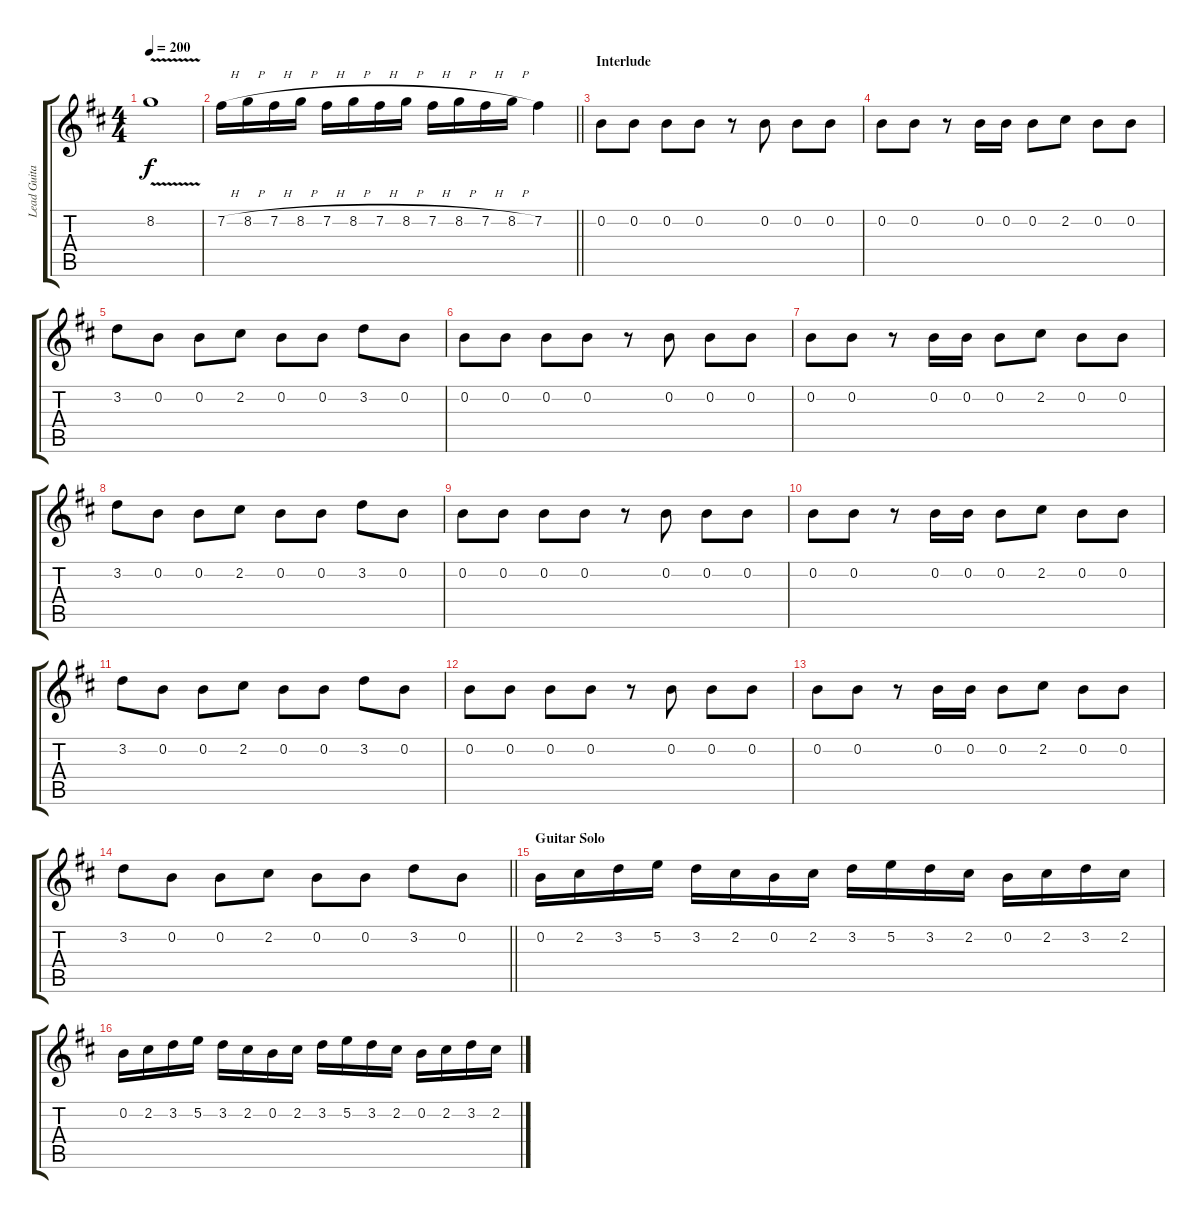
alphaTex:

\track ("Lead Guitar 1" "Lead Guita") {instrument distortionguitar}
\staff {score tabs}
\tuning (E4 B3 G3 D3 A2 E2) {hide}
\ts (4 4)
\tempo 200
\clef g2
\ks bminor
8.2{v}.1{dy f} |
\barLineRight lightlight
7.2{h}.16 8.2{h}.16 7.2{h}.16 8.2{h}.16 7.2{h}.16 8.2{h}.16 7.2{h}.16 8.2{h}.16 7.2{h}.16 8.2{h}.16 7.2{h}.16 8.2{h}.16 7.2.4 |
\section ("" "Interlude")
0.2.8 0.2.8 0.2.8 0.2.8 r.8 0.2.8 0.2.8 0.2.8 |
0.2.8 0.2.8 r.8 0.2.16 0.2.16 0.2.8 2.2.8 0.2.8 0.2.8 |
3.2.8 0.2.8 0.2.8 2.2.8 0.2.8 0.2.8 3.2.8 0.2.8 |
0.2.8 0.2.8 0.2.8 0.2.8 r.8 0.2.8 0.2.8 0.2.8 |
0.2.8 0.2.8 r.8 0.2.16 0.2.16 0.2.8 2.2.8 0.2.8 0.2.8 |
3.2.8 0.2.8 0.2.8 2.2.8 0.2.8 0.2.8 3.2.8 0.2.8 |
0.2.8 0.2.8 0.2.8 0.2.8 r.8 0.2.8 0.2.8 0.2.8 |
0.2.8 0.2.8 r.8 0.2.16 0.2.16 0.2.8 2.2.8 0.2.8 0.2.8 |
3.2.8 0.2.8 0.2.8 2.2.8 0.2.8 0.2.8 3.2.8 0.2.8 |
0.2.8 0.2.8 0.2.8 0.2.8 r.8 0.2.8 0.2.8 0.2.8 |
0.2.8 0.2.8 r.8 0.2.16 0.2.16 0.2.8 2.2.8 0.2.8 0.2.8 |
\barLineRight lightlight
3.2.8 0.2.8 0.2.8 2.2.8 0.2.8 0.2.8 3.2.8 0.2.8 |
\section ("" "Guitar Solo")
0.2.16 2.2.16 3.2.16 5.2.16 3.2.16 2.2.16 0.2.16 2.2.16 3.2.16 5.2.16 3.2.16 2.2.16 0.2.16 2.2.16 3.2.16 2.2.16 |
0.2.16 2.2.16 3.2.16 5.2.16 3.2.16 2.2.16 0.2.16 2.2.16 3.2.16 5.2.16 3.2.16 2.2.16 0.2.16 2.2.16 3.2.16 2.2.16
